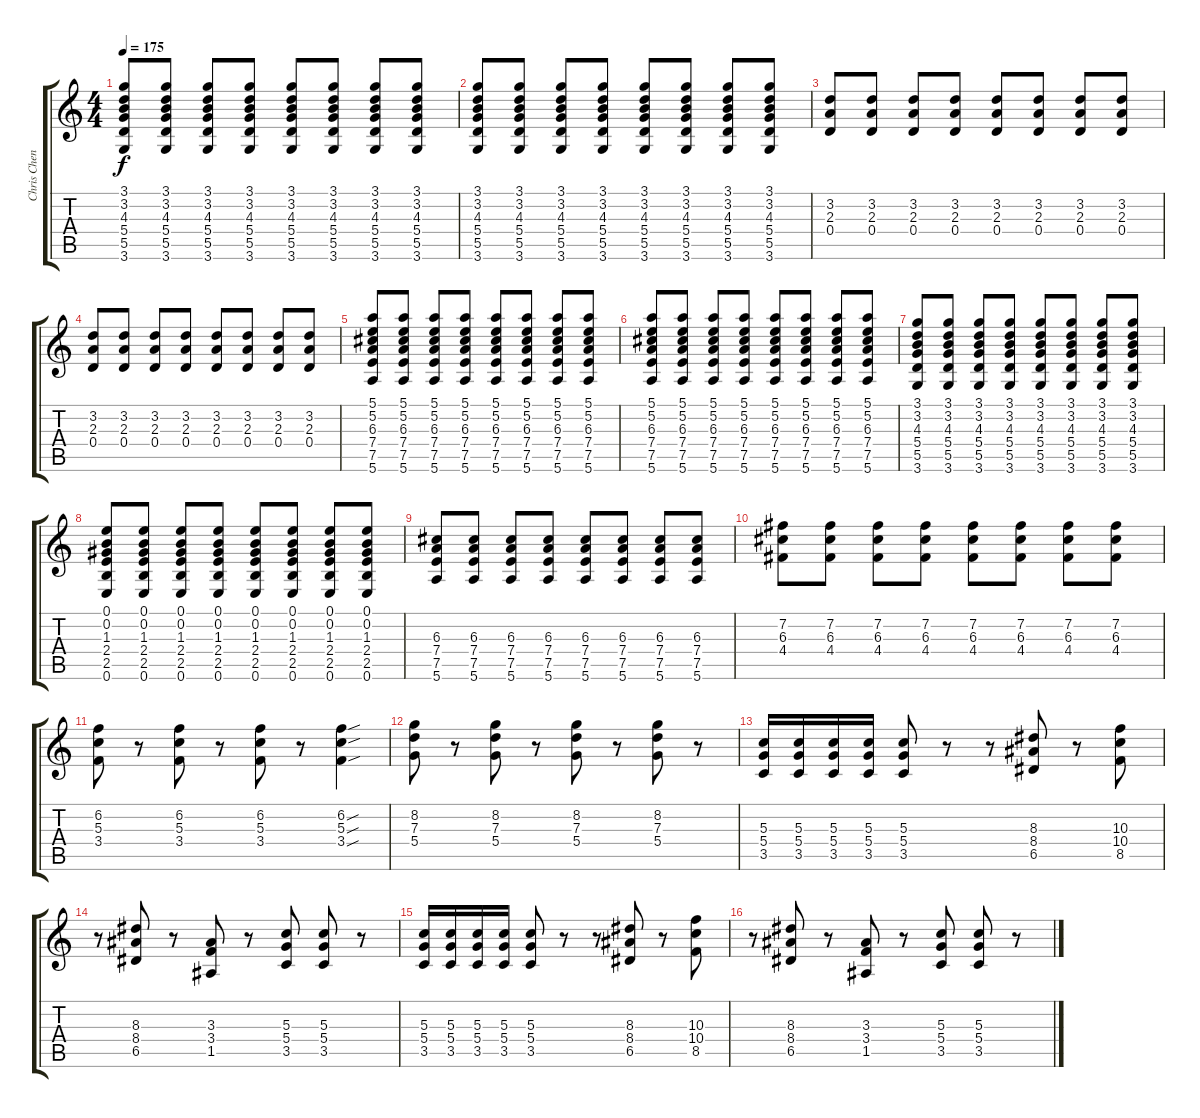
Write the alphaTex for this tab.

\track ("Chris Cheney" "Chris Chen") {instrument distortionguitar}
\staff {score tabs}
\tuning (E4 B3 G3 D3 A2 E2) {hide}
\ts (4 4)
\tempo 175
\clef g2
\ks c
(3.1 3.2 4.3 5.4 5.5 3.6).8{dy f} (3.1 3.2 4.3 5.4 5.5 3.6).8 (3.1 3.2 4.3 5.4 5.5 3.6).8 (3.1 3.2 4.3 5.4 5.5 3.6).8 (3.1 3.2 4.3 5.4 5.5 3.6).8 (3.1 3.2 4.3 5.4 5.5 3.6).8 (3.1 3.2 4.3 5.4 5.5 3.6).8 (3.1 3.2 4.3 5.4 5.5 3.6).8 |
(3.1 3.2 4.3 5.4 5.5 3.6).8 (3.1 3.2 4.3 5.4 5.5 3.6).8 (3.1 3.2 4.3 5.4 5.5 3.6).8 (3.1 3.2 4.3 5.4 5.5 3.6).8 (3.1 3.2 4.3 5.4 5.5 3.6).8 (3.1 3.2 4.3 5.4 5.5 3.6).8 (3.1 3.2 4.3 5.4 5.5 3.6).8 (3.1 3.2 4.3 5.4 5.5 3.6).8 |
(3.2 2.3 0.4).8 (3.2 2.3 0.4).8 (3.2 2.3 0.4).8 (3.2 2.3 0.4).8 (3.2 2.3 0.4).8 (3.2 2.3 0.4).8 (3.2 2.3 0.4).8 (3.2 2.3 0.4).8 |
(3.2 2.3 0.4).8 (3.2 2.3 0.4).8 (3.2 2.3 0.4).8 (3.2 2.3 0.4).8 (3.2 2.3 0.4).8 (3.2 2.3 0.4).8 (3.2 2.3 0.4).8 (3.2 2.3 0.4).8 |
(5.1 5.2 6.3 7.4 7.5 5.6).8 (5.1 5.2 6.3 7.4 7.5 5.6).8 (5.1 5.2 6.3 7.4 7.5 5.6).8 (5.1 5.2 6.3 7.4 7.5 5.6).8 (5.1 5.2 6.3 7.4 7.5 5.6).8 (5.1 5.2 6.3 7.4 7.5 5.6).8 (5.1 5.2 6.3 7.4 7.5 5.6).8 (5.1 5.2 6.3 7.4 7.5 5.6).8 |
(5.1 5.2 6.3 7.4 7.5 5.6).8 (5.1 5.2 6.3 7.4 7.5 5.6).8 (5.1 5.2 6.3 7.4 7.5 5.6).8 (5.1 5.2 6.3 7.4 7.5 5.6).8 (5.1 5.2 6.3 7.4 7.5 5.6).8 (5.1 5.2 6.3 7.4 7.5 5.6).8 (5.1 5.2 6.3 7.4 7.5 5.6).8 (5.1 5.2 6.3 7.4 7.5 5.6).8 |
(3.1 3.2 4.3 5.4 5.5 3.6).8 (3.1 3.2 4.3 5.4 5.5 3.6).8 (3.1 3.2 4.3 5.4 5.5 3.6).8 (3.1 3.2 4.3 5.4 5.5 3.6).8 (3.1 3.2 4.3 5.4 5.5 3.6).8 (3.1 3.2 4.3 5.4 5.5 3.6).8 (3.1 3.2 4.3 5.4 5.5 3.6).8 (3.1 3.2 4.3 5.4 5.5 3.6).8 |
(0.1 0.2 1.3 2.4 2.5 0.6).8 (0.1 0.2 1.3 2.4 2.5 0.6).8 (0.1 0.2 1.3 2.4 2.5 0.6).8 (0.1 0.2 1.3 2.4 2.5 0.6).8 (0.1 0.2 1.3 2.4 2.5 0.6).8 (0.1 0.2 1.3 2.4 2.5 0.6).8 (0.1 0.2 1.3 2.4 2.5 0.6).8 (0.1 0.2 1.3 2.4 2.5 0.6).8 |
(6.3 7.4 7.5 5.6).8 (6.3 7.4 7.5 5.6).8 (6.3 7.4 7.5 5.6).8 (6.3 7.4 7.5 5.6).8 (6.3 7.4 7.5 5.6).8 (6.3 7.4 7.5 5.6).8 (6.3 7.4 7.5 5.6).8 (6.3 7.4 7.5 5.6).8 |
(7.2 6.3 4.4).8 (7.2 6.3 4.4).8 (7.2 6.3 4.4).8 (7.2 6.3 4.4).8 (7.2 6.3 4.4).8 (7.2 6.3 4.4).8 (7.2 6.3 4.4).8 (7.2 6.3 4.4).8 |
(6.2 5.3 3.4).8 r.8 (6.2 5.3 3.4).8 r.8 (6.2 5.3 3.4).8 r.8 (6.2{sou} 5.3{sou} 3.4{sou}).4 |
(8.2 7.3 5.4).8 r.8 (8.2 7.3 5.4).8 r.8 (8.2 7.3 5.4).8 r.8 (8.2 7.3 5.4).8 r.8 |
(5.3 5.4 3.5).16 (5.3 5.4 3.5).16 (5.3 5.4 3.5).16 (5.3 5.4 3.5).16 (5.3 5.4 3.5).8 r.8 r.8 (8.3 8.4 6.5).8 r.8 (10.3 10.4 8.5).8 |
r.8 (8.3 8.4 6.5).8 r.8 (3.3 3.4 1.5).8 r.8 (5.3 5.4 3.5).8 (5.3 5.4 3.5).8 r.8 |
(5.3 5.4 3.5).16 (5.3 5.4 3.5).16 (5.3 5.4 3.5).16 (5.3 5.4 3.5).16 (5.3 5.4 3.5).8 r.8 r.8 (8.3 8.4 6.5).8 r.8 (10.3 10.4 8.5).8 |
r.8 (8.3 8.4 6.5).8 r.8 (3.3 3.4 1.5).8 r.8 (5.3 5.4 3.5).8 (5.3 5.4 3.5).8 r.8
